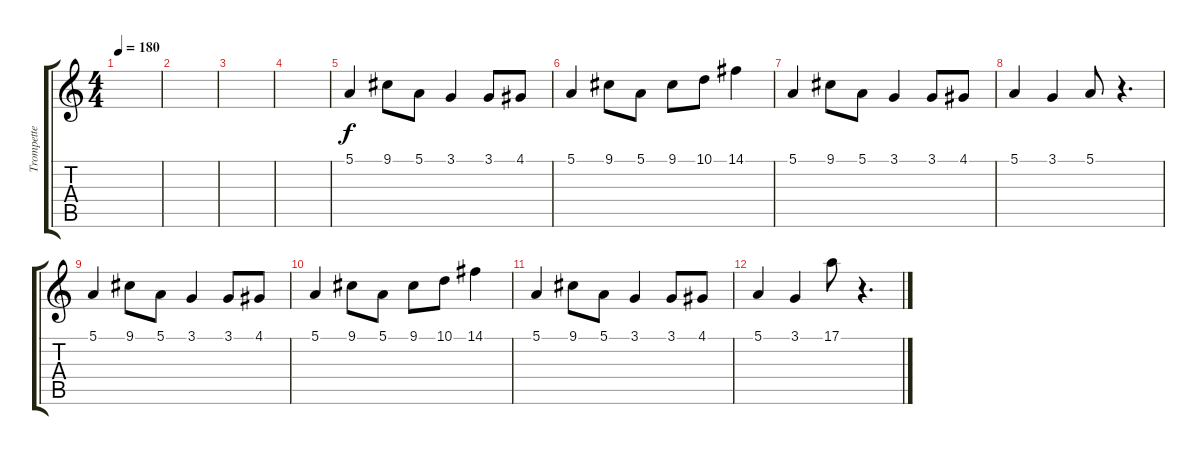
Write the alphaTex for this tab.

\track ("Trompette 1" "Trompette ") {instrument trumpet}
\staff {score tabs}
\tuning (E4 B3 G3 D3 A2 E2) {hide}
\ts (4 4)
\tempo 180
\clef g2
\ks c
|
|
|
|
5.1.4 9.1.8 5.1.8 3.1.4 3.1.8 4.1.8 |
5.1.4 9.1.8 5.1.8 9.1.8 10.1.8 14.1.4 |
5.1.4 9.1.8 5.1.8 3.1.4 3.1.8 4.1.8 |
5.1.4 3.1.4 5.1.8 r.4{d} |
5.1.4 9.1.8 5.1.8 3.1.4 3.1.8 4.1.8 |
5.1.4 9.1.8 5.1.8 9.1.8 10.1.8 14.1.4 |
5.1.4 9.1.8 5.1.8 3.1.4 3.1.8 4.1.8 |
5.1.4 3.1.4 17.1.8 r.4{d}
